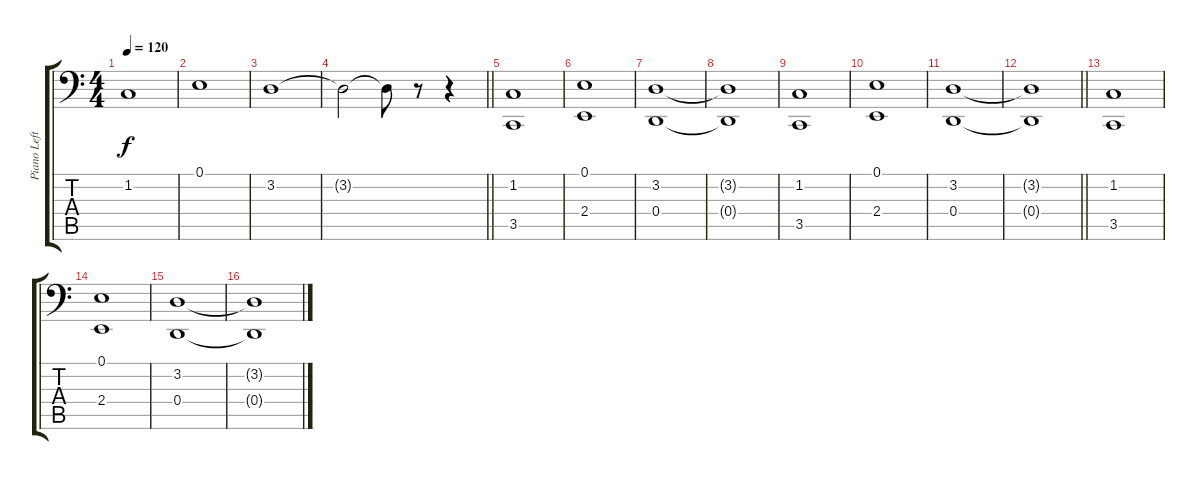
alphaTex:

\track ("Piano Left" "Piano Left") {instrument acousticgrandpiano}
\staff {score tabs}
\tuning (E3 B2 G2 D2 A1 E1) {hide}
\ts (4 4)
\tempo 120
\clef f4
\ks c
1.2.1{dy f} |
0.1.1 |
3.2.1 |
\barLineRight lightlight
3.2{t}.2 3.2{t}.8 r.8 r.4 |
(1.2 3.5).1 |
(0.1 2.4).1 |
(3.2 0.4).1 |
(3.2{t} 0.4{t}).1 |
(1.2 3.5).1 |
(0.1 2.4).1 |
(3.2 0.4).1 |
\barLineRight lightlight
(3.2{t} 0.4{t}).1 |
(1.2 3.5).1 |
(0.1 2.4).1 |
(3.2 0.4).1 |
(3.2{t} 0.4{t}).1
